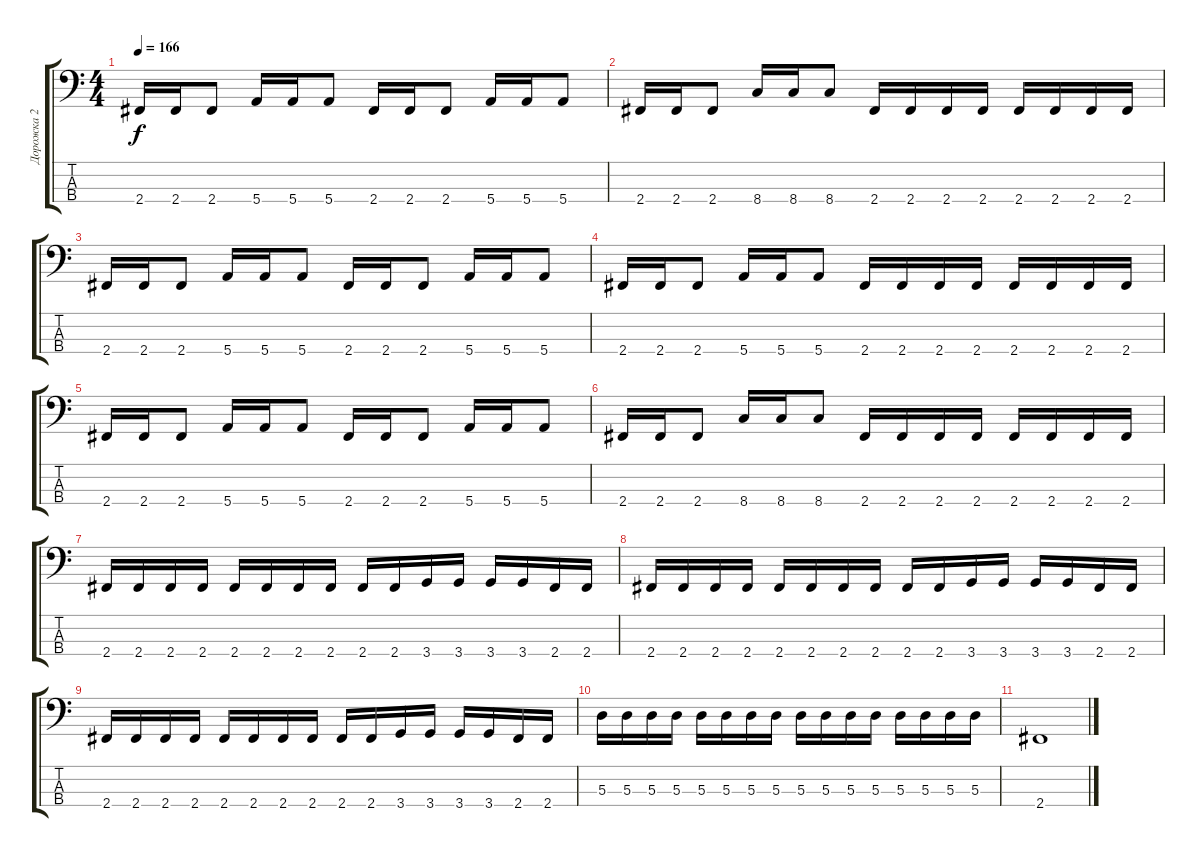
\track ("Дорожка 2" "Дорожка 2") {instrument electricbasspick}
\staff {score tabs}
\tuning (G2 D2 A1 E1) {hide}
\ts (4 4)
\tempo 166
\clef f4
\ks c
2.4.16{dy f} 2.4.16 2.4.8 5.4.16 5.4.16 5.4.8 2.4.16 2.4.16 2.4.8 5.4.16 5.4.16 5.4.8 |
2.4.16 2.4.16 2.4.8 8.4.16 8.4.16 8.4.8 2.4.16 2.4.16 2.4.16 2.4.16 2.4.16 2.4.16 2.4.16 2.4.16 |
2.4.16 2.4.16 2.4.8 5.4.16 5.4.16 5.4.8 2.4.16 2.4.16 2.4.8 5.4.16 5.4.16 5.4.8 |
2.4.16 2.4.16 2.4.8 5.4.16 5.4.16 5.4.8 2.4.16 2.4.16 2.4.16 2.4.16 2.4.16 2.4.16 2.4.16 2.4.16 |
2.4.16 2.4.16 2.4.8 5.4.16 5.4.16 5.4.8 2.4.16 2.4.16 2.4.8 5.4.16 5.4.16 5.4.8 |
2.4.16 2.4.16 2.4.8 8.4.16 8.4.16 8.4.8 2.4.16 2.4.16 2.4.16 2.4.16 2.4.16 2.4.16 2.4.16 2.4.16 |
2.4.16 2.4.16 2.4.16 2.4.16 2.4.16 2.4.16 2.4.16 2.4.16 2.4.16 2.4.16 3.4.16 3.4.16 3.4.16 3.4.16 2.4.16 2.4.16 |
2.4.16 2.4.16 2.4.16 2.4.16 2.4.16 2.4.16 2.4.16 2.4.16 2.4.16 2.4.16 3.4.16 3.4.16 3.4.16 3.4.16 2.4.16 2.4.16 |
2.4.16 2.4.16 2.4.16 2.4.16 2.4.16 2.4.16 2.4.16 2.4.16 2.4.16 2.4.16 3.4.16 3.4.16 3.4.16 3.4.16 2.4.16 2.4.16 |
5.3.16 5.3.16 5.3.16 5.3.16 5.3.16 5.3.16 5.3.16 5.3.16 5.3.16 5.3.16 5.3.16 5.3.16 5.3.16 5.3.16 5.3.16 5.3.16 |
2.4.1
